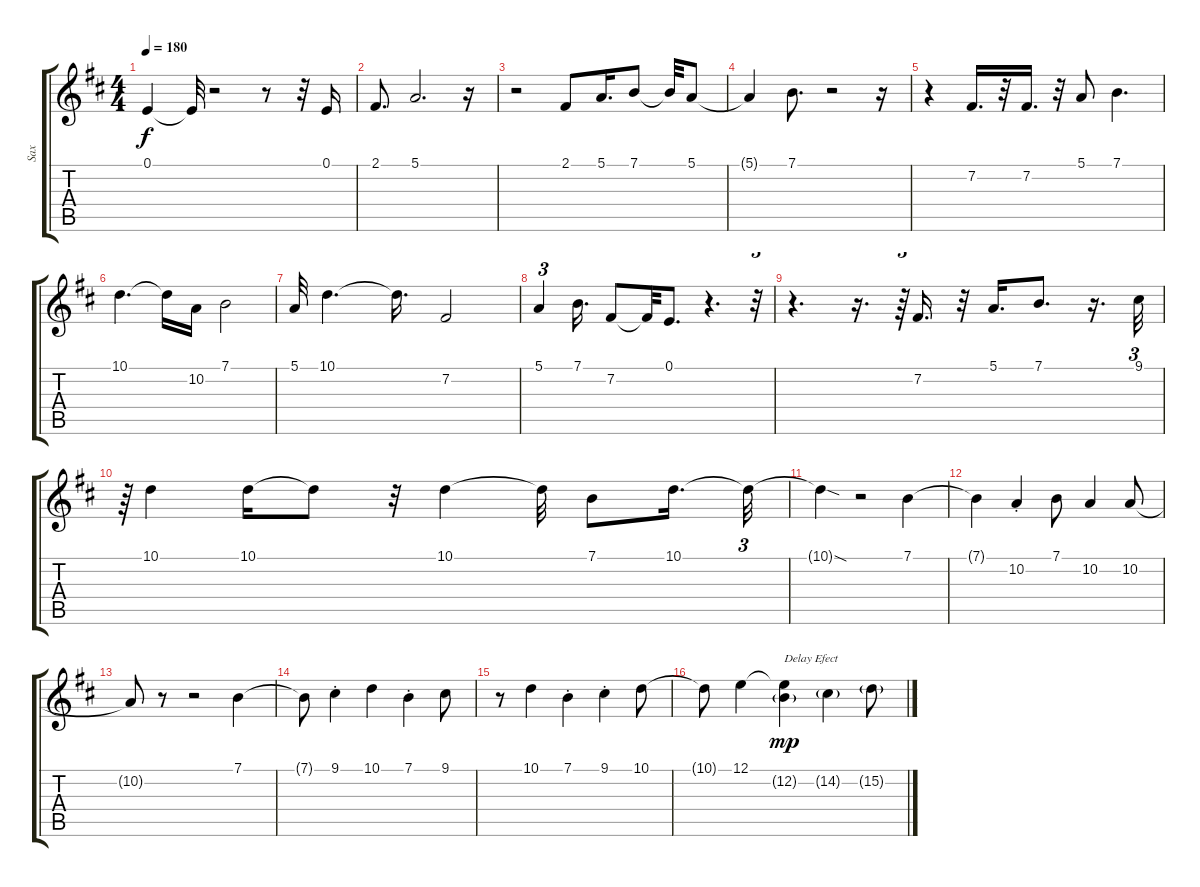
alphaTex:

\track ("Sax" "Sax") {instrument tenorsax}
\staff {score tabs}
\tuning (E4 B3 G3 D3 A2 E2) {hide}
\ts (4 4)
\tempo 180
\clef g2
\ks bminor
0.1{t}.4{dy f} 0.1{t}.32 r.2 r.8 r.32 0.1.16 |
2.1.8{d} 5.1.2{d} r.16 |
r.2 2.1.8 5.1.16{d} 7.1.8 7.1{t}.32 5.1.8 |
5.1{t}.4 7.1.8{d} r.2 r.16 |
r.4 7.2.16{d} r.32 7.2.16{d} r.32 5.1.8 7.1.4{d} |
10.1.4{d} 10.1{t}.16 10.2.16 7.1.2 |
5.1.32 10.1.4{d} 10.1{t}.16{d} 7.2.2 |
5.1.4{tu (3 2)} 7.1.16{d} 7.2.8 7.2{t}.32 0.1.8{d} r.4{d} r.32{tu (3 2)} |
r.4{d} r.16{d} r.64{tu (3 2)} 7.2.16{d} r.32 5.1.16{d} 7.1.8{d} r.16{d} 9.1.32{tu (3 2)} |
r.64{tu (3 2)} 10.1.4 10.1.16 10.1{t}.8 r.32 10.1.4 10.1{t}.32 7.1.8 10.1.16{d} 10.1{t}.32{tu (3 2)} |
10.1{sod t}.4 r.2 7.1.4 |
7.1{t}.4 10.2{st}.4 7.1.8 10.2.4 10.2.8 |
10.2{t}.8 r.8 r.2 7.1.4 |
7.1{t}.8 9.1{st}.4 10.1.4 7.1{st}.4 9.1.8 |
r.8 10.1.4 7.1{st}.4 9.1{st}.4 10.1.8 |
10.1{t}.8 12.1.4 (12.1{t} 12.2{g}).4{txt "Delay Efect" dy mp} 14.2{g}.4 15.2{g}.8
